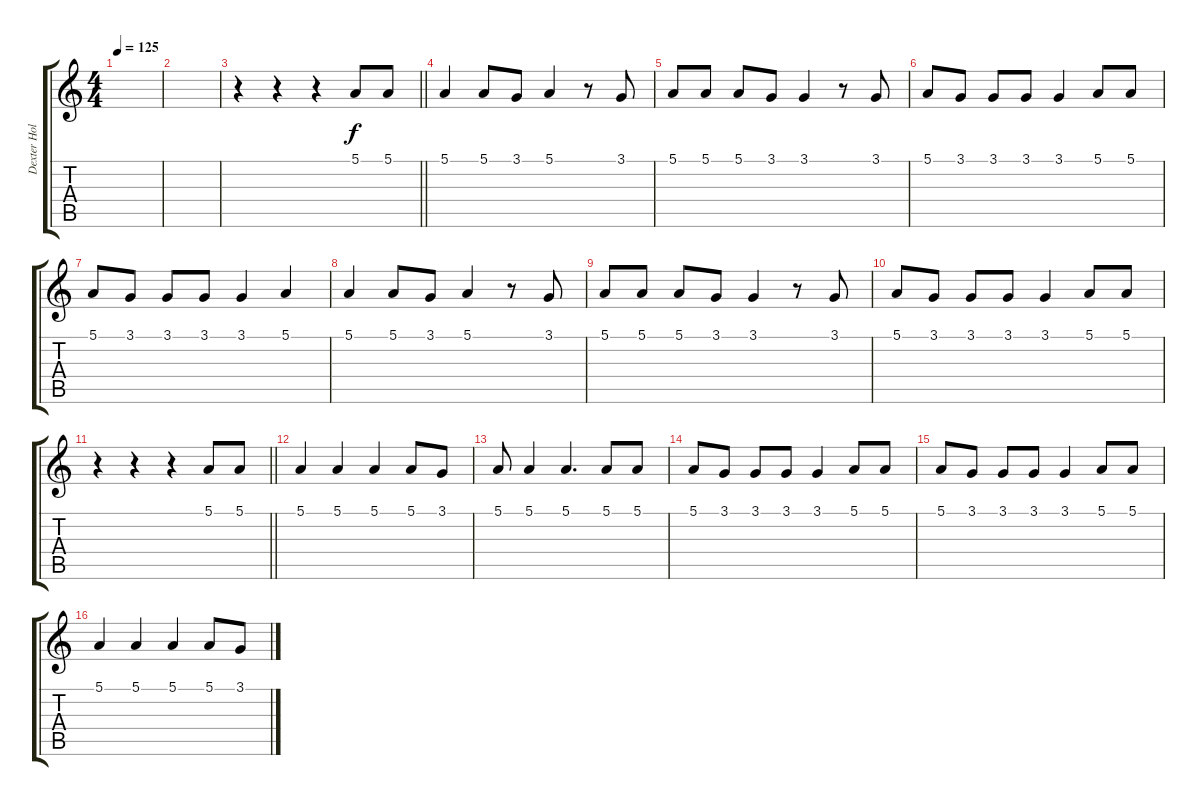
\track ("Dexter Holland - Vocals" "Dexter Hol") {instrument altosax}
\staff {score tabs}
\tuning (E4 B3 G3 D3 A2 E2) {hide}
\ts (4 4)
\tempo 125
\clef g2
\ks c
|
|
\barLineRight lightlight
r.4 r.4 r.4 5.1.8 5.1.8 |
5.1.4 5.1.8 3.1.8 5.1.4 r.8 3.1.8 |
5.1.8 5.1.8 5.1.8 3.1.8 3.1.4 r.8 3.1.8 |
5.1.8 3.1.8 3.1.8 3.1.8 3.1.4 5.1.8 5.1.8 |
5.1.8 3.1.8 3.1.8 3.1.8 3.1.4 5.1.4 |
5.1.4 5.1.8 3.1.8 5.1.4 r.8 3.1.8 |
5.1.8 5.1.8 5.1.8 3.1.8 3.1.4 r.8 3.1.8 |
5.1.8 3.1.8 3.1.8 3.1.8 3.1.4 5.1.8 5.1.8 |
\barLineRight lightlight
r.4 r.4 r.4 5.1.8 5.1.8 |
5.1.4 5.1.4 5.1.4 5.1.8 3.1.8 |
5.1.8 5.1.4 5.1.4{d} 5.1.8 5.1.8 |
5.1.8 3.1.8 3.1.8 3.1.8 3.1.4 5.1.8 5.1.8 |
5.1.8 3.1.8 3.1.8 3.1.8 3.1.4 5.1.8 5.1.8 |
5.1.4 5.1.4 5.1.4 5.1.8 3.1.8
